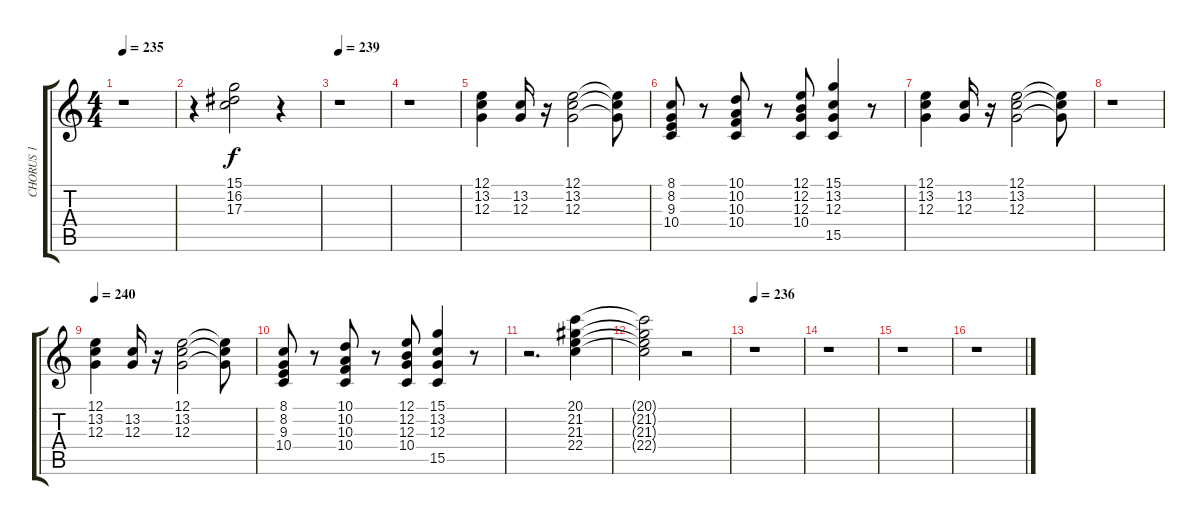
\track ("CHORUS 1" "CHORUS 1") {instrument voiceoohs}
\staff {score tabs}
\tuning (E4 B3 G3 D3 A2 E2) {hide}
\ts (4 4)
\tempo 235
\clef g2
\ks c
r.1{dy f} |
r.4 (15.1 16.2 17.3).2{balance 16} r.4 |
\tempo 239
r.1 |
r.1 |
(12.1 13.2 12.3).4 (13.2 12.3).16 r.16 (12.1 13.2 12.3).2 (12.1{t} 13.2{t} 12.3{t}).8 |
(8.1 8.2 9.3 10.4).8 r.8 (10.1 10.2 10.3 10.4).8 r.8 (12.1 12.2 12.3 10.4).8 (15.1 13.2 12.3 15.5).4 r.8 |
(12.1 13.2 12.3).4 (13.2 12.3).16 r.16 (12.1 13.2 12.3).2 (12.1{t} 13.2{t} 12.3{t}).8 |
r.1 |
\tempo 240
(12.1 13.2 12.3).4 (13.2 12.3).16 r.16 (12.1 13.2 12.3).2 (12.1{t} 13.2{t} 12.3{t}).8 |
(8.1 8.2 9.3 10.4).8 r.8 (10.1 10.2 10.3 10.4).8 r.8 (12.1 12.2 12.3 10.4).8 (15.1 13.2 12.3 15.5).4 r.8 |
r.2{d} (20.1 21.2 21.3 22.4).4 |
(20.1{t} 21.2{t} 21.3{t} 22.4{t}).2 r.2 |
\tempo 236
r.1 |
r.1 |
r.1 |
r.1
